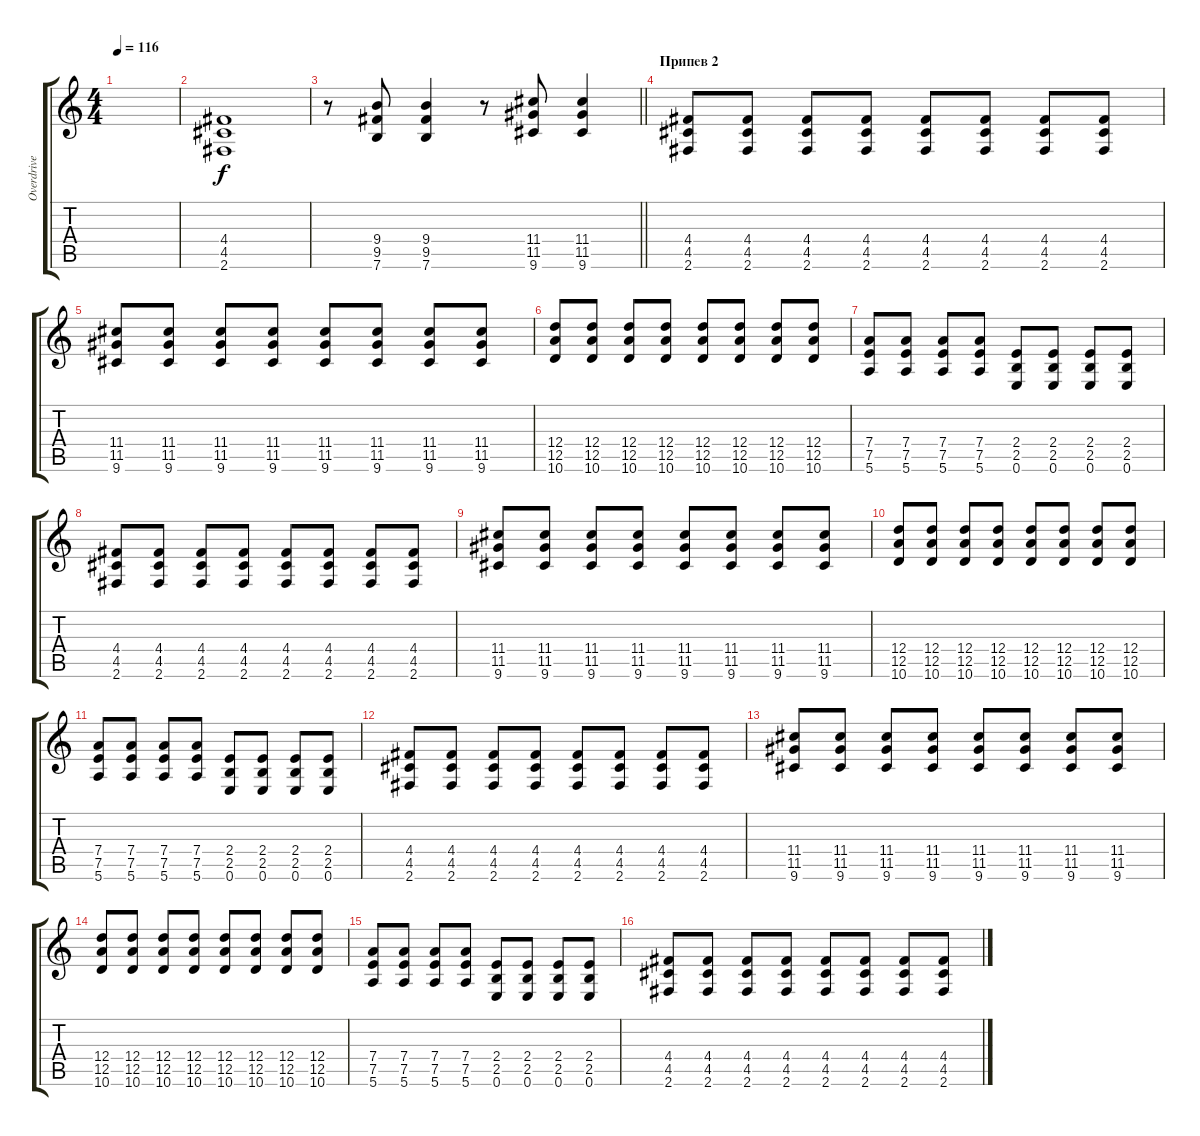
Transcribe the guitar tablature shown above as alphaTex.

\track ("Overdrive" "Overdrive") {instrument overdrivenguitar}
\staff {score tabs}
\tuning (E4 B3 G3 D3 A2 E2) {hide}
\ts (4 4)
\tempo 116
\clef g2
\ks c
|
(4.4 4.5 2.6).1 |
\barLineRight lightlight
r.8 (9.4 9.5 7.6).8 (9.4 9.5 7.6).4 r.8 (11.4 11.5 9.6).8 (11.4 11.5 9.6).4 |
\section ("" "Припев 2")
(4.4 4.5 2.6).8 (4.4 4.5 2.6).8 (4.4 4.5 2.6).8 (4.4 4.5 2.6).8 (4.4 4.5 2.6).8 (4.4 4.5 2.6).8 (4.4 4.5 2.6).8 (4.4 4.5 2.6).8 |
(11.4 11.5 9.6).8 (11.4 11.5 9.6).8 (11.4 11.5 9.6).8 (11.4 11.5 9.6).8 (11.4 11.5 9.6).8 (11.4 11.5 9.6).8 (11.4 11.5 9.6).8 (11.4 11.5 9.6).8 |
(12.4 12.5 10.6).8 (12.4 12.5 10.6).8 (12.4 12.5 10.6).8 (12.4 12.5 10.6).8 (12.4 12.5 10.6).8 (12.4 12.5 10.6).8 (12.4 12.5 10.6).8 (12.4 12.5 10.6).8 |
(7.4 7.5 5.6).8 (7.4 7.5 5.6).8 (7.4 7.5 5.6).8 (7.4 7.5 5.6).8 (2.4 2.5 0.6).8 (2.4 2.5 0.6).8 (2.4 2.5 0.6).8 (2.4 2.5 0.6).8 |
(4.4 4.5 2.6).8 (4.4 4.5 2.6).8 (4.4 4.5 2.6).8 (4.4 4.5 2.6).8 (4.4 4.5 2.6).8 (4.4 4.5 2.6).8 (4.4 4.5 2.6).8 (4.4 4.5 2.6).8 |
(11.4 11.5 9.6).8 (11.4 11.5 9.6).8 (11.4 11.5 9.6).8 (11.4 11.5 9.6).8 (11.4 11.5 9.6).8 (11.4 11.5 9.6).8 (11.4 11.5 9.6).8 (11.4 11.5 9.6).8 |
(12.4 12.5 10.6).8 (12.4 12.5 10.6).8 (12.4 12.5 10.6).8 (12.4 12.5 10.6).8 (12.4 12.5 10.6).8 (12.4 12.5 10.6).8 (12.4 12.5 10.6).8 (12.4 12.5 10.6).8 |
(7.4 7.5 5.6).8 (7.4 7.5 5.6).8 (7.4 7.5 5.6).8 (7.4 7.5 5.6).8 (2.4 2.5 0.6).8 (2.4 2.5 0.6).8 (2.4 2.5 0.6).8 (2.4 2.5 0.6).8 |
(4.4 4.5 2.6).8 (4.4 4.5 2.6).8 (4.4 4.5 2.6).8 (4.4 4.5 2.6).8 (4.4 4.5 2.6).8 (4.4 4.5 2.6).8 (4.4 4.5 2.6).8 (4.4 4.5 2.6).8 |
(11.4 11.5 9.6).8 (11.4 11.5 9.6).8 (11.4 11.5 9.6).8 (11.4 11.5 9.6).8 (11.4 11.5 9.6).8 (11.4 11.5 9.6).8 (11.4 11.5 9.6).8 (11.4 11.5 9.6).8 |
(12.4 12.5 10.6).8 (12.4 12.5 10.6).8 (12.4 12.5 10.6).8 (12.4 12.5 10.6).8 (12.4 12.5 10.6).8 (12.4 12.5 10.6).8 (12.4 12.5 10.6).8 (12.4 12.5 10.6).8 |
(7.4 7.5 5.6).8 (7.4 7.5 5.6).8 (7.4 7.5 5.6).8 (7.4 7.5 5.6).8 (2.4 2.5 0.6).8 (2.4 2.5 0.6).8 (2.4 2.5 0.6).8 (2.4 2.5 0.6).8 |
(4.4 4.5 2.6).8 (4.4 4.5 2.6).8 (4.4 4.5 2.6).8 (4.4 4.5 2.6).8 (4.4 4.5 2.6).8 (4.4 4.5 2.6).8 (4.4 4.5 2.6).8 (4.4 4.5 2.6).8
